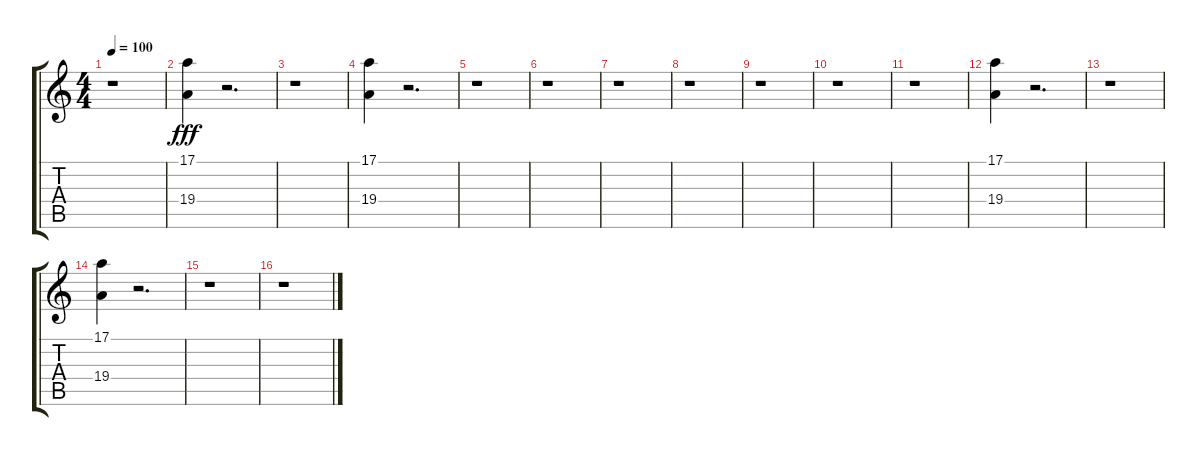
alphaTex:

\track "" {instrument orchestrahit}
\staff {score tabs}
\tuning (E4 B3 G3 D3 A2 E2) {hide}
\ts (4 4)
\tempo 100
\clef g2
\ks c
r.1{dy fff} |
(17.1 19.4).4 r.2{d} |
r.1 |
(17.1 19.4).4 r.2{d} |
r.1 |
r.1 |
r.1 |
r.1 |
r.1 |
r.1 |
r.1 |
(17.1 19.4).4 r.2{d} |
r.1 |
(17.1 19.4).4 r.2{d} |
r.1 |
r.1
